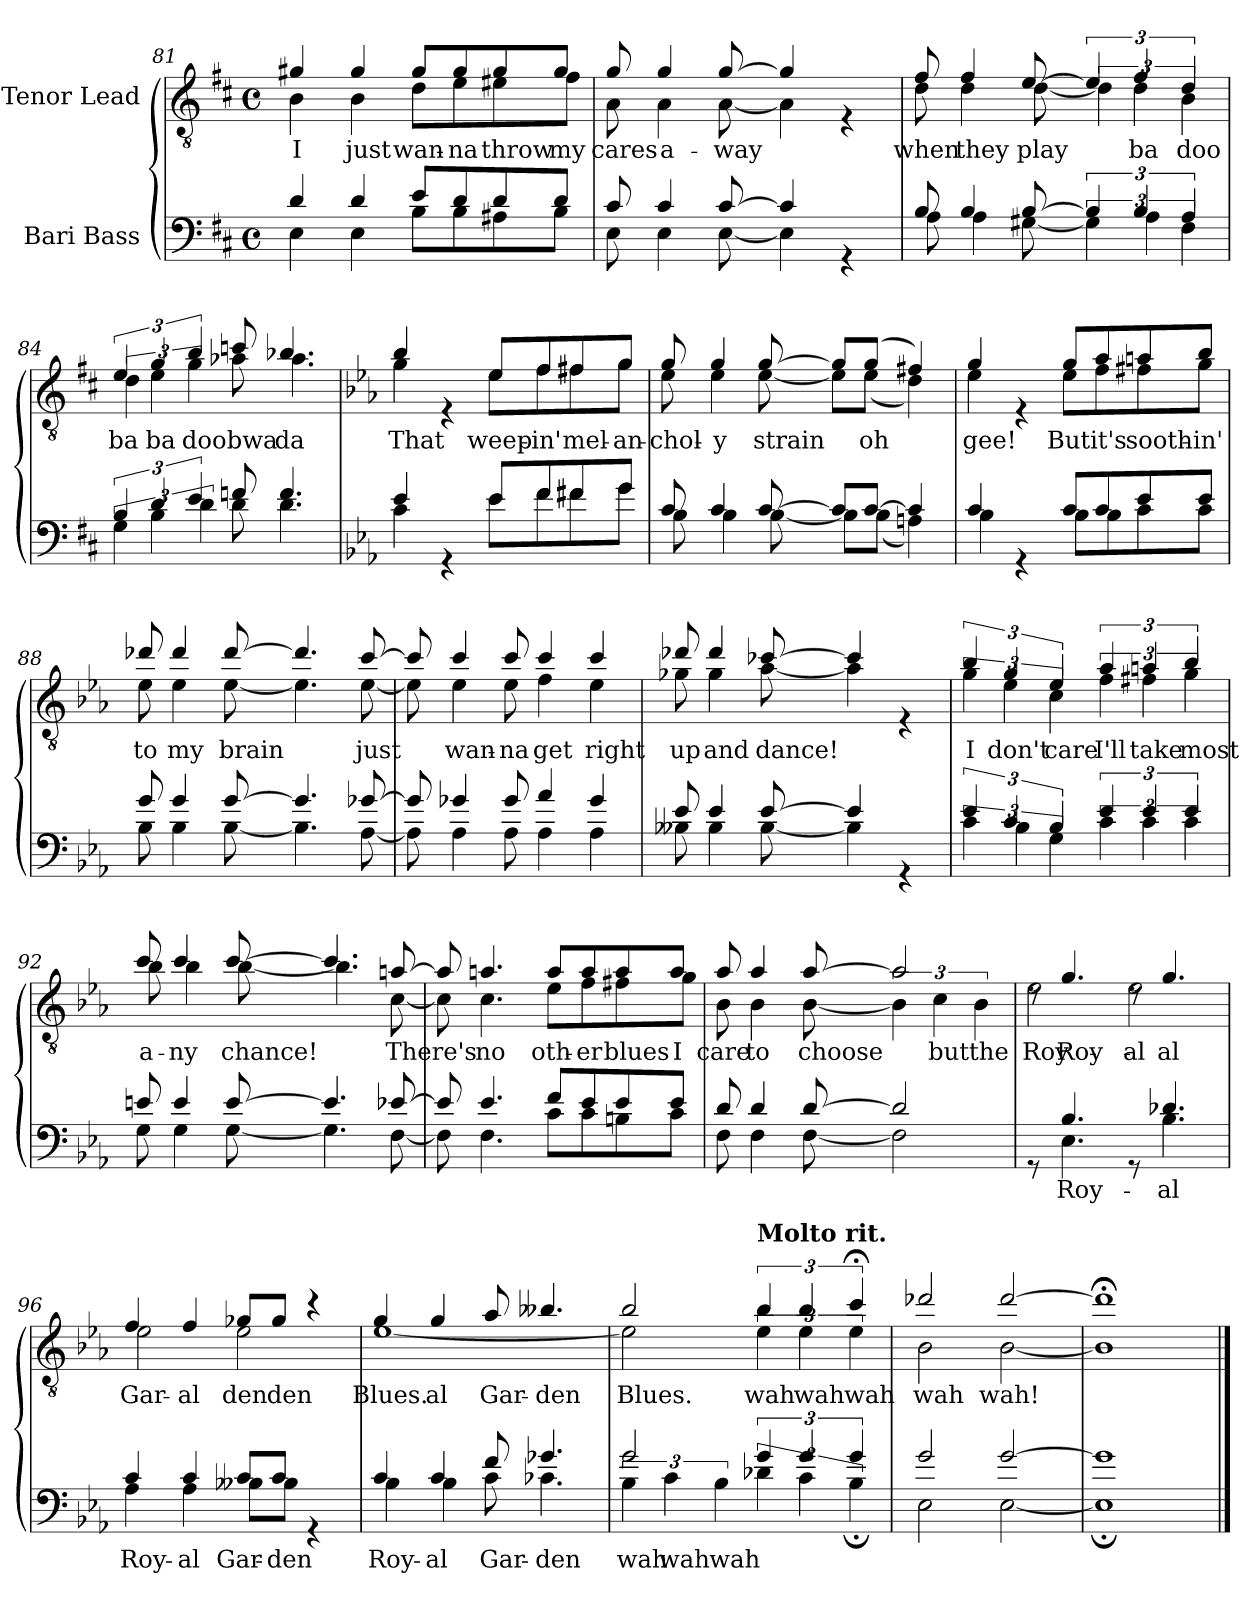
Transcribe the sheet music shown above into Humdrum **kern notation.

**kern	**text	**kern	**text
*part2	*part2	*part1	*part1
*staff2	*staff2	*staff1	*staff1
*I"Bari Bass	*	*I"Tenor Lead	*
*clefF4	*	*clefGv2	*
*k[f#c#]	*	*k[f#c#]	*
*M4/4	*	*M4/4	*
*met(c)	*	*met(c)	*
=81	=81	=81	=81
*^	*	*^	*
!	!	!	!	!	!LO:LY:b
4d/	4E\	.	4g#X/	4B\	I
!	!	!	!	!	!LO:LY:b
4d/	4E\	.	4g#/	4B\	just
!	!	!	!	!	!LO:LY:b
8e/L	8B\L	.	8g#/L	8d\L	wan-
!	!	!	!	!	!LO:LY:b
8d/	8B\	.	8g#/	8e\	-na
!	!	!	!	!	!LO:LY:b
8d/	8A#X\	.	8g#/	8e#X\	throw
!	!	!	!	!	!LO:LY:b
8d/J	8B\J	.	8g#/J	8f#\J	my
=82	=82	=82	=82	=82	=82
!	!	!	!	!	!LO:LY:b
8c#/	8E\	.	8g/	8A\	cares
!	!	!	!	!	!LO:LY:b
4c#/	4E\	.	4g/	4A\	a-
!	!	!	!	!	!LO:LY:b
[8c#/	[8E\	.	[8g/	[8A\	-way
4c#/]	4E\]	.	4g/]	4A\]	.
4rGG	4ryy	.	4rE	4ryy	.
!!LO:PB:g=z	!!
=83	=83	=83	=83	=83	=83
!	!	!	!	!	!LO:LY:b
8B/	8A\	.	8f#/	8d\	when
!	!	!	!	!	!LO:LY:b
4B/	4A\	.	4f#/	4d\	they
!	!	!	!	!	!LO:LY:b
[8B/	[8G#X\	.	[8e/	[8d\	play
6B/]	6G#\]	.	6e/]	6d\]	.
!	!	!	!	!	!LO:LY:b
6B/	6A\	.	6f#/	6d\	ba
!	!	!	!	!	!LO:LY:b
6A/	6F#\	.	6d/	6B\	doo
=84	=84	=84	=84	=84	=84
!	!	!	!	!	!LO:LY:b
6B/	6G\	.	6e/	6d\	ba
!	!	!	!	!	!LO:LY:b
6d/	6B\	.	6g/	6e\	ba
!	!	!	!	!	!LO:LY:b
6e/	6d\	.	6b/	6g\	doo
!	!	!	!	!	!LO:LY:b
8fn/	8d\	.	8ccn/	8a-X\	bwa
!	!	!	!	!	!LO:LY:b
4.f/	4.d\	.	4.b-X/	4.a-\	da
=85	=85	=85	=85	=85	=85
*k[b-e-a-]	*	*	*k[b-e-a-]	*	*
!	!	!	!	!	!LO:LY:b
4e-/	4c\	.	4b-/	4g\	That
4rGG	4ryy	.	4rE	4ryy	.
!	!	!	!	!	!LO:LY:b
8e-/L	8e-\L	.	8e-/L	8e-\L	weep-
!	!	!	!	!	!LO:LY:b
8f/	8f\	.	8f/	8f\	-in'
!	!	!	!	!	!LO:LY:b
8f#X/	8f#\	.	8f#X/	8f#\	mel-
!	!	!	!	!	!LO:LY:b
8g/J	8g\J	.	8g/J	8g\J	-an-
!!LO:LB:g=z	!!
=86	=86	=86	=86	=86	=86
!	!	!	!	!	!LO:LY:b
8c/	8B-\	.	8g/	8e-\	-chol-
!	!	!	!	!	!LO:LY:b
4c/	4B-\	.	4g/	4e-\	-y
!	!	!	!	!	!LO:LY:b
[8c/	[8B-\	.	[8g/	[8e-\	strain
8c/L]	8B-\L]	.	8g/L]	8e-\L]	.
!	!	!	!	!	!LO:LY:b
[8c/J	(8B-\J	.	(8g/J	(8e-\J	oh
4c/]	4An\)	.	4f#X/)	4d\)	.
=87	=87	=87	=87	=87	=87
!	!	!	!	!	!LO:LY:b
4c/	4B-\	.	4g/	4e-\	gee!
4rGG	4ryy	.	4rE	4ryy	.
!	!	!	!	!	!LO:LY:b
8c/L	8B-\L	.	8g/L	8e-\L	But
!	!	!	!	!	!LO:LY:b
8c/	8B-\	.	8a-/	8f\	it's
!	!	!	!	!	!LO:LY:b
8e-/	8c\	.	8an/	8f#X\	sooth-
!	!	!	!	!	!LO:LY:b
8e-/J	8c\J	.	8b-/J	8g\J	-in'
=88	=88	=88	=88	=88	=88
!	!	!	!	!	!LO:LY:b
8g/	8B-\	.	8dd-X/	8e-\	to
!	!	!	!	!	!LO:LY:b
4g/	4B-\	.	4dd-/	4e-\	my
!	!	!	!	!	!LO:LY:b
[8g/	[8B-\	.	[8dd-/	[8e-\	brain
4.g/]	4.B-\]	.	4.dd-/]	4.e-\]	.
!	!	!	!	!	!LO:LY:b
[8g-X/	[8A-\	.	[8cc/	[8e-\	just
!!LO:LB:g=z	!!
=89	=89	=89	=89	=89	=89
8g-/]	8A-\]	.	8cc/]	8e-\]	.
!	!	!	!	!	!LO:LY:b
4g-X/	4A-\	.	4cc/	4e-\	wan-
!	!	!	!	!	!LO:LY:b
8g-/	8A-\	.	8cc/	8e-\	-na
!	!	!	!	!	!LO:LY:b
4a-/	4A-\	.	4cc/	4f\	get
!	!	!	!	!	!LO:LY:b
4g-/	4A-\	.	4cc/	4e-\	right
=90	=90	=90	=90	=90	=90
!	!	!	!	!	!LO:LY:b
8e-/	8B--X\	.	8dd-X/	8g-X\	up
!	!	!	!	!	!LO:LY:b
4e-/	4B--\	.	4dd-/	4g-\	and
!	!	!	!	!	!LO:LY:b
[8e-/	[8B--\	.	[8cc-X/	[8a-\	dance!
4e-/]	4B--\]	.	4cc-/]	4a-\]	.
4rGG	4ryy	.	4rE	4ryy	.
=91	=91	=91	=91	=91	=91
!	!	!	!	!	!LO:LY:b
6e-/	6c\	.	6b-/	6g\	I
!	!	!	!	!	!LO:LY:b
6c/	6B-\	.	6g/	6e-\	don't
!	!	!	!	!	!LO:LY:b
6B-/	6G\	.	6e-/	6c\	care
!	!	!	!	!	!LO:LY:b
6e-/	6c\	.	6a-/	6f\	I'll
!	!	!	!	!	!LO:LY:b
6e-/	6c\	.	6an/	6f#X\	take
!	!	!	!	!	!LO:LY:b
6e-/	6c\	.	6b-/	6g\	most
!!LO:LB:g=z	!!
=92	=92	=92	=92	=92	=92
!	!	!	!	!	!LO:LY:b
8en/	8G\	.	8cc/	8b-\	a-
!	!	!	!	!	!LO:LY:b
4e/	4G\	.	4cc/	4b-\	-ny
!	!	!	!	!	!LO:LY:b
[8e/	[8G\	.	[8cc/	[8b-\	chance!
4.e/]	4.G\]	.	4.cc/]	4.b-\]	.
!	!	!	!	!	!LO:LY:b
[8e-X/	[8F\	.	[8an/	[8c\	There's
=93	=93	=93	=93	=93	=93
8e-/]	8F\]	.	8a/]	8c\]	.
!	!	!	!	!	!LO:LY:b
4.e-/	4.F\	.	4.an/	4.c\	no
!	!	!	!	!	!LO:LY:b
8f/L	8c\L	.	8a/L	8e-\L	oth-
!	!	!	!	!	!LO:LY:b
8e-/	8c\	.	8a/	8f\	-er
!	!	!	!	!	!LO:LY:b
8e-/	8Bn\	.	8a/	8f#X\	blues
!	!	!	!	!	!LO:LY:b
8e-/J	8c\J	.	8a/J	8g\J	I
=94	=94	=94	=94	=94	=94
!	!	!	!	!	!LO:LY:b
8d/	8F\	.	8a-/	8B-\	care
!	!	!	!	!	!LO:LY:b
4d/	4F\	.	4a-/	4B-\	to
!	!	!	!	!	!LO:LY:b
[8d/	[8F\	.	[8a-/	[8B-\	choose
2d/]	2F\]	.	2a-/]	6B-\]	.
!	!	!	!	!	!LO:LY:b
.	.	.	.	6c\	but
!	!	!	!	!	!LO:LY:b
.	.	.	.	6B-\	the
!!LO:PB:g=z	!!
=95	=95	=95	=95	=95	=95
!	!	!	!	!	!LO:LY:b
8rGG	8ryy	.	8rd	2e-\	Roy-
!	!	!LO:LY:b	!	!	!
!	!	!LO:LY:b	!	!	!LO:LY:b
4.B-/	4.E-\	Roy-	4.g/	.	Roy-
!	!	!	!	!	!LO:LY:b
8rGG	8ryy	.	8rd	2e-\	-al
!	!	!LO:LY:b	!	!	!
!	!	!LO:LY:b	!	!	!LO:LY:b
4.d-X/	4.B-\	-al	4.g/	.	-al
=96	=96	=96	=96	=96	=96
!	!	!LO:LY:b	!	!	!
!	!	!LO:LY:b	!	!	!LO:LY:b
!	!	!	!	!	!LO:LY:b
4c/	4A-\	Roy-	4f/	2e-\	Gar-
!	!	!LO:LY:b	!	!	!
!	!	!LO:LY:b	!	!	!LO:LY:b
4c/	4A-\	-al	4f/	.	-al
!	!	!LO:LY:b	!	!	!
!	!	!LO:LY:b	!	!	!LO:LY:b
!	!	!	!	!	!LO:LY:b
8c/L	8B--X\L	Gar-	8g-X/L	2e-\	-den
!	!	!LO:LY:b	!	!	!
!	!	!LO:LY:b	!	!	!LO:LY:b
8c/J	8B--\J	-den	8g-/J	.	-den
4rGG	4ryy	.	4r	.	.
=97	=97	=97	=97	=97	=97
!	!	!LO:LY:b	!	!	!
!	!	!LO:LY:b	!	!	!LO:LY:b
!	!	!	!	!	!LO:LY:b
4c/	4B-\	Roy-	4g/	[1e-	Blues.
!	!	!LO:LY:b	!	!	!
!	!	!LO:LY:b	!	!	!LO:LY:b
4c/	4B-\	-al	4g/	.	-al
!	!	!LO:LY:b	!	!	!
!	!	!LO:LY:b	!	!	!LO:LY:b
8f/	8c\	Gar-	8a-/	.	Gar-
!	!	!LO:LY:b	!	!	!
!	!	!LO:LY:b	!	!	!LO:LY:b
4.g-X/	4.c-X\	-den	4.b--X/	.	-den
=98	=98	=98	=98	=98	=98
!	!	!LO:LY:b	!	!	!
!	!	!LO:LY:b	!	!	!LO:LY:b
2g/	6B-\	wah	2b-/	2e-\]	Blues.
!	!	!LO:LY:b	!	!	!
.	6c\	wah	.	.	.
!	!	!LO:LY:b	!	!	!
.	6B-\	wah	.	.	.
!	!	!	!LO:TX:a:B:t=Molto rit.	!	!
!	!	!	!	!	!LO:LY:b
6g/	6d-X\	.	6b-/	6e-\	wah
!	!	!	!	!	!LO:LY:b
6g/	6c\	.	6b-/	6e-\	wah
!	!	!	!	!	!LO:LY:b
6gZ/	6B-;\	.	6cc;<Z/	6e-\	wah
!!LO:LB:g=z	!!
=99	=99	=99	=99	=99	=99
!	!	!	!	!	!LO:LY:b
2g/	2E-\	.	2dd-X/	2B-\	wah
!	!	!	!	!	!LO:LY:b
[2g/	[2E-\	.	[2dd-/	[2B-\	wah!
=100	=100	=100	=100	=100	=100
1g]	1E-;]	.	1dd-;<]	1B-]	.
*v	*v	*	*	*	*
*	*	*v	*v	*
==	==	==	==
*-	*-	*-	*-
